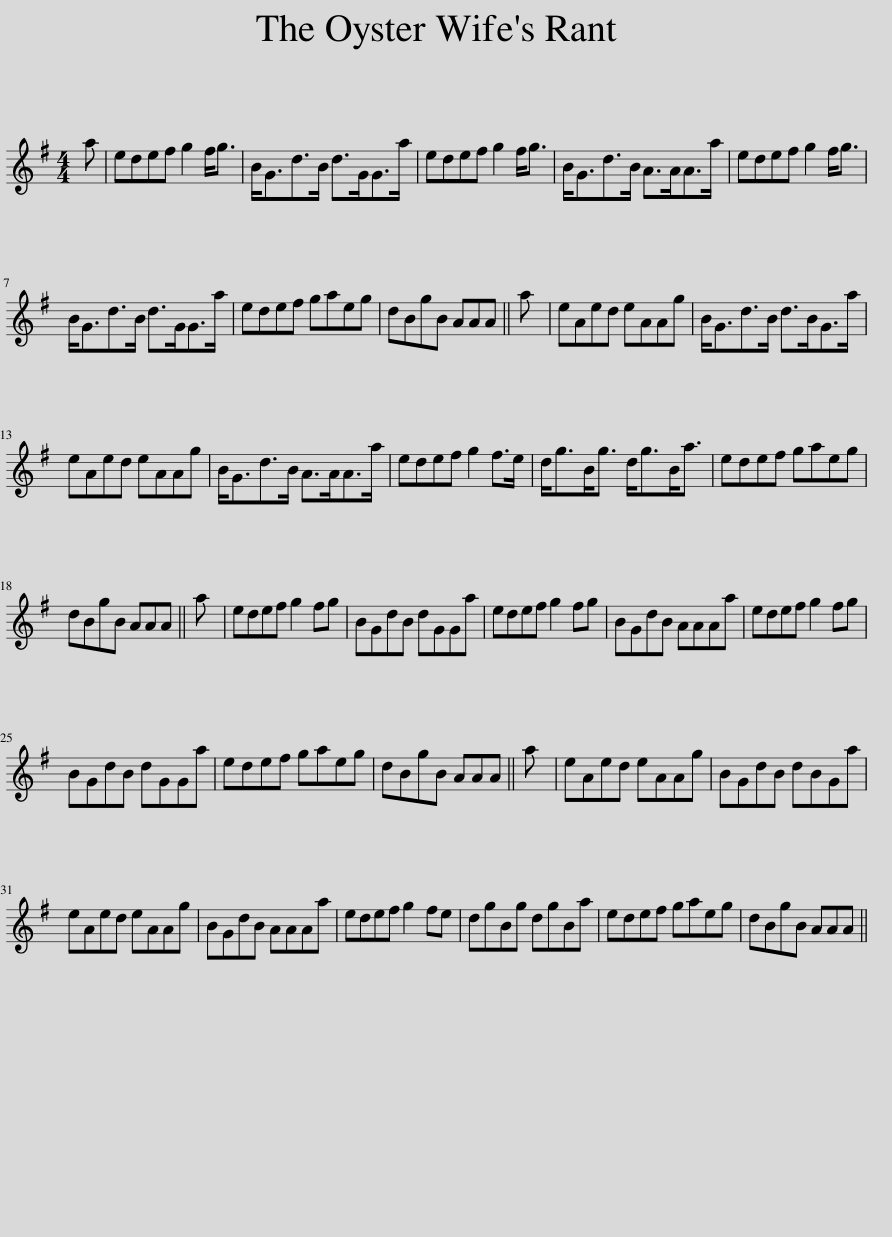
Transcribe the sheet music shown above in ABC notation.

X:1
L:1/8
M:4/4
I:linebreak $
K:G
V:1 treble
V:1
 a | edef g2 f<g | B<Gd>B d>GG>a | edef g2 f<g | B<Gd>B A>AA>a | %5
 edef g2 f<g |$ B<Gd>B d>GG>a | edef gaeg | dBgB AAA || a | %10
 eAed eAAg | B<Gd>B d>BG>a |$ eAed eAAg | B<Gd>B A>AA>a | edef g2 f>e | %15
 d<gB<g d<gB<a | edef gaeg |$ dBgB AAA || a | edef g2 fg | %20
 BGdB dGGa | edef g2 fg | BGdB AAAa | edef g2 fg |$ BGdB dGGa | %25
 edef gaeg | dBgB AAA || a | eAed eAAg | BGdB dBGa |$ %30
 eAed eAAg | BGdB AAAa | edef g2 fe | dgBg dgBa | edef gaeg | %35
 dBgB AAA || %36
